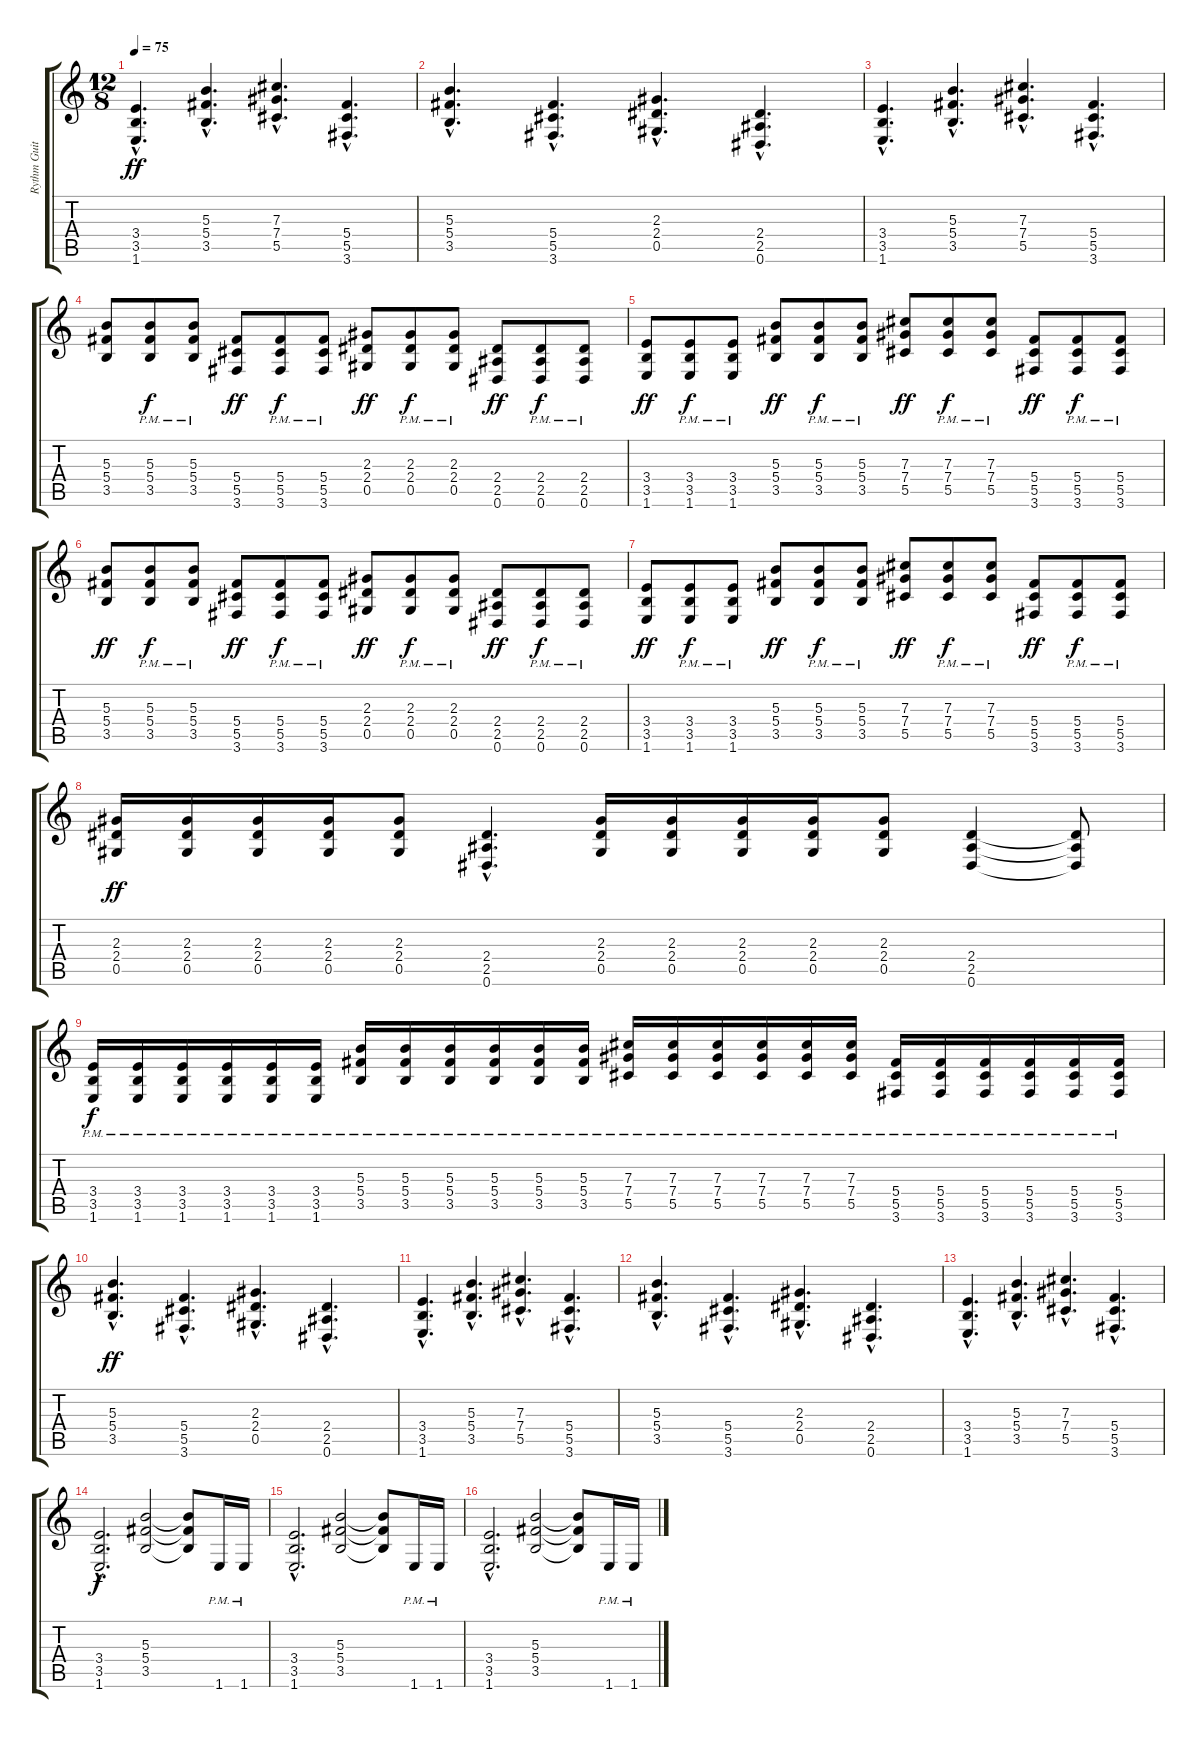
\track ("Rythm Guitar" "Rythm Guit") {instrument distortionguitar}
\staff {score tabs}
\tuning (Eb4 Bb3 Gb3 Db3 Ab2 Eb2) {hide}
\ts (12 8)
\tempo 75
\clef g2
\ks c
(3.4{hac} 3.5{hac} 1.6{hac}).4{d dy ff} (5.3{hac} 5.4{hac} 3.5{hac}).4{d} (7.3{hac} 7.4{hac} 5.5{hac}).4{d} (5.4{hac} 5.5{hac} 3.6{hac}).4{d} |
(5.3{hac} 5.4{hac} 3.5{hac}).4{d} (5.4{hac} 5.5{hac} 3.6{hac}).4{d} (2.3{hac} 2.4{hac} 0.5{hac}).4{d} (2.4{hac} 2.5{hac} 0.6{hac}).4{d} |
(3.4{hac} 3.5{hac} 1.6{hac}).4{d} (5.3{hac} 5.4{hac} 3.5{hac}).4{d} (7.3{hac} 7.4{hac} 5.5{hac}).4{d} (5.4{hac} 5.5{hac} 3.6{hac}).4{d} |
(5.3 5.4 3.5).8 (5.3{pm} 5.4{pm} 3.5{pm}).8{dy f} (5.3{pm} 5.4{pm} 3.5{pm}).8 (5.4 5.5 3.6).8{dy ff} (5.4{pm} 5.5{pm} 3.6{pm}).8{dy f} (5.4{pm} 5.5{pm} 3.6{pm}).8 (2.3 2.4 0.5).8{dy ff} (2.3{pm} 2.4{pm} 0.5{pm}).8{dy f} (2.3{pm} 2.4{pm} 0.5{pm}).8 (2.4 2.5 0.6).8{dy ff} (2.4{pm} 2.5{pm} 0.6{pm}).8{dy f} (2.4{pm} 2.5{pm} 0.6{pm}).8 |
(3.4 3.5 1.6).8{dy ff} (3.4{pm} 3.5{pm} 1.6{pm}).8{dy f} (3.4{pm} 3.5{pm} 1.6{pm}).8 (5.3 5.4 3.5).8{dy ff} (5.3{pm} 5.4{pm} 3.5{pm}).8{dy f} (5.3{pm} 5.4{pm} 3.5{pm}).8 (7.3 7.4 5.5).8{dy ff} (7.3{pm} 7.4{pm} 5.5{pm}).8{dy f} (7.3{pm} 7.4{pm} 5.5{pm}).8 (5.4 5.5 3.6).8{dy ff} (5.4{pm} 5.5{pm} 3.6{pm}).8{dy f} (5.4{pm} 5.5{pm} 3.6{pm}).8 |
(5.3 5.4 3.5).8{dy ff} (5.3{pm} 5.4{pm} 3.5{pm}).8{dy f} (5.3{pm} 5.4{pm} 3.5{pm}).8 (5.4 5.5 3.6).8{dy ff} (5.4{pm} 5.5{pm} 3.6{pm}).8{dy f} (5.4{pm} 5.5{pm} 3.6{pm}).8 (2.3 2.4 0.5).8{dy ff} (2.3{pm} 2.4{pm} 0.5{pm}).8{dy f} (2.3{pm} 2.4{pm} 0.5{pm}).8 (2.4 2.5 0.6).8{dy ff} (2.4{pm} 2.5{pm} 0.6{pm}).8{dy f} (2.4{pm} 2.5{pm} 0.6{pm}).8 |
(3.4 3.5 1.6).8{dy ff} (3.4{pm} 3.5{pm} 1.6{pm}).8{dy f} (3.4{pm} 3.5{pm} 1.6{pm}).8 (5.3 5.4 3.5).8{dy ff} (5.3{pm} 5.4{pm} 3.5{pm}).8{dy f} (5.3{pm} 5.4{pm} 3.5{pm}).8 (7.3 7.4 5.5).8{dy ff} (7.3{pm} 7.4{pm} 5.5{pm}).8{dy f} (7.3{pm} 7.4{pm} 5.5{pm}).8 (5.4 5.5 3.6).8{dy ff} (5.4{pm} 5.5{pm} 3.6{pm}).8{dy f} (5.4{pm} 5.5{pm} 3.6{pm}).8 |
(2.3 2.4 0.5).16{dy ff} (2.3 2.4 0.5).16 (2.3 2.4 0.5).16 (2.3 2.4 0.5).16 (2.3 2.4 0.5).8 (2.4{hac} 2.5{hac} 0.6{hac}).4{d} (2.3 2.4 0.5).16 (2.3 2.4 0.5).16 (2.3 2.4 0.5).16 (2.3 2.4 0.5).16 (2.3 2.4 0.5).8 (2.4 2.5 0.6).4 (2.4{t} 2.5{t} 0.6{t}).8 |
(3.4{pm} 3.5{pm} 1.6{pm}).16{dy f} (3.4{pm} 3.5{pm} 1.6{pm}).16 (3.4{pm} 3.5{pm} 1.6{pm}).16 (3.4{pm} 3.5{pm} 1.6{pm}).16 (3.4{pm} 3.5{pm} 1.6{pm}).16 (3.4{pm} 3.5{pm} 1.6{pm}).16 (5.3{pm} 5.4{pm} 3.5{pm}).16 (5.3{pm} 5.4{pm} 3.5{pm}).16 (5.3{pm} 5.4{pm} 3.5{pm}).16 (5.3{pm} 5.4{pm} 3.5{pm}).16 (5.3{pm} 5.4{pm} 3.5{pm}).16 (5.3{pm} 5.4{pm} 3.5{pm}).16 (7.3{pm} 7.4{pm} 5.5{pm}).16 (7.3{pm} 7.4{pm} 5.5{pm}).16 (7.3{pm} 7.4{pm} 5.5{pm}).16 (7.3{pm} 7.4{pm} 5.5{pm}).16 (7.3{pm} 7.4{pm} 5.5{pm}).16 (7.3{pm} 7.4{pm} 5.5{pm}).16 (5.4{pm} 5.5{pm} 3.6{pm}).16 (5.4{pm} 5.5{pm} 3.6{pm}).16 (5.4{pm} 5.5{pm} 3.6{pm}).16 (5.4{pm} 5.5{pm} 3.6{pm}).16 (5.4{pm} 5.5{pm} 3.6{pm}).16 (5.4{pm} 5.5{pm} 3.6{pm}).16 |
(5.3{hac} 5.4{hac} 3.5{hac}).4{d dy ff} (5.4{hac} 5.5{hac} 3.6{hac}).4{d} (2.3{hac} 2.4{hac} 0.5{hac}).4{d} (2.4{hac} 2.5{hac} 0.6{hac}).4{d} |
(3.4{hac} 3.5{hac} 1.6{hac}).4{d} (5.3{hac} 5.4{hac} 3.5{hac}).4{d} (7.3{hac} 7.4{hac} 5.5{hac}).4{d} (5.4{hac} 5.5{hac} 3.6{hac}).4{d} |
(5.3{hac} 5.4{hac} 3.5{hac}).4{d} (5.4{hac} 5.5{hac} 3.6{hac}).4{d} (2.3{hac} 2.4{hac} 0.5{hac}).4{d} (2.4{hac} 2.5{hac} 0.6{hac}).4{d} |
(3.4{hac} 3.5{hac} 1.6{hac}).4{d} (5.3{hac} 5.4{hac} 3.5{hac}).4{d} (7.3{hac} 7.4{hac} 5.5{hac}).4{d} (5.4{hac} 5.5{hac} 3.6{hac}).4{d} |
(3.4{hac} 3.5{hac} 1.6{hac}).2{d dy f} (5.3 5.4 3.5).2 (5.3{t} 5.4{t} 3.5{t}).8 1.6{pm}.16 1.6{pm}.16 |
(3.4{hac} 3.5{hac} 1.6{hac}).2{d} (5.3 5.4 3.5).2 (5.3{t} 5.4{t} 3.5{t}).8 1.6{pm}.16 1.6{pm}.16 |
(3.4{hac} 3.5{hac} 1.6{hac}).2{d} (5.3 5.4 3.5).2 (5.3{t} 5.4{t} 3.5{t}).8 1.6{pm}.16 1.6{pm}.16
